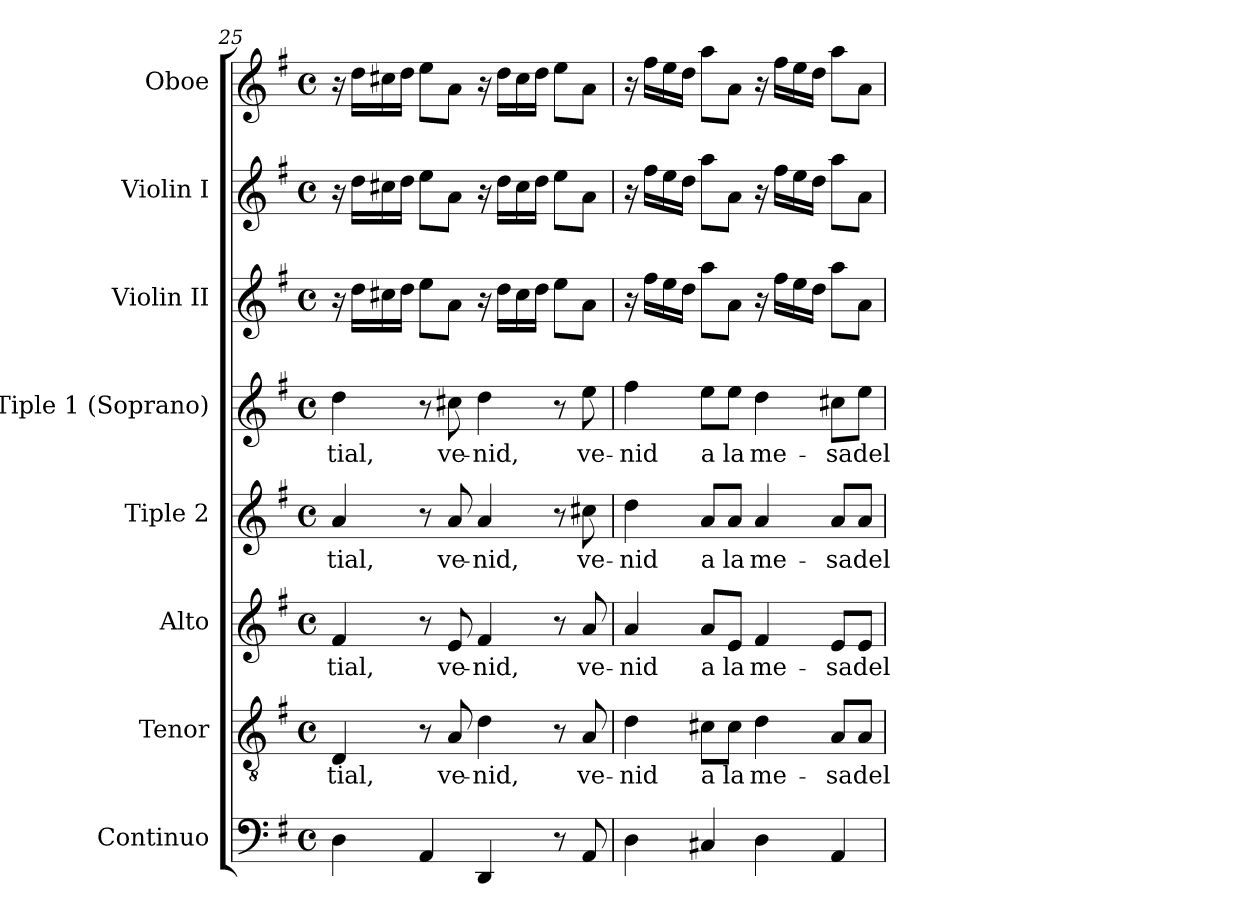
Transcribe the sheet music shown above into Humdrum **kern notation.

**kern	**kern	**text	**kern	**text	**kern	**text	**kern	**text	**kern	**kern	**kern
*part8	*part7	*part7	*part6	*part6	*part5	*part5	*part4	*part4	*part3	*part2	*part1
*staff8	*staff7	*staff7	*staff6	*staff6	*staff5	*staff5	*staff4	*staff4	*staff3	*staff2	*staff1
*I"Continuo	*I"Tenor	*	*I"Alto	*	*I"Tiple 2	*	*I"Tiple  1 (Soprano)	*	*I"Violin II	*I"Violin I	*I"Oboe
*I'Cont.	*I'T.	*	*I'A.	*	*	*	*I'S.	*	*I'Vln. II	*I'Vln. I	*I'Ob.
*clefF4	*clefGv2	*	*clefG2	*	*clefG2	*	*clefG2	*	*clefG2	*clefG2	*clefG2
*	*ITrd7c12	*	*	*	*	*	*	*	*	*	*
*k[f#]	*k[f#]	*	*k[f#]	*	*k[f#]	*	*k[f#]	*	*k[f#]	*k[f#]	*k[f#]
*G:	*G:	*	*G:	*	*G:	*	*G:	*	*G:	*G:	*G:
*M4/4	*M4/4	*	*M4/4	*	*M4/4	*	*M4/4	*	*M4/4	*M4/4	*M4/4
*met(c)	*met(c)	*	*met(c)	*	*met(c)	*	*met(c)	*	*met(c)	*met(c)	*met(c)
=25	=25	=25	=25	=25	=25	=25	=25	=25	=25	=25	=25
!	!	!LO:LY:b:color=#000000	!	!	!	!	!	!	!	!	!
!	!	!	!	!LO:LY:b:color=#000000	!	!	!	!	!	!	!
!	!	!	!	!	!	!LO:LY:b:color=#000000	!	!	!	!	!
!	!	!	!	!	!	!	!	!LO:LY:b:color=#000000	!	!	!
4Di\	4DDi/	-tial,	4f#i/	-tial,	4ai/	-tial,	4ddi\	-tial,	16r	16r	16r
.	.	.	.	.	.	.	.	.	16ddi\LL	16ddi\LL	16ddi\LL
.	.	.	.	.	.	.	.	.	16cc#Xi\	16cc#Xi\	16cc#Xi\
.	.	.	.	.	.	.	.	.	16ddi\JJ	16ddi\JJ	16ddi\JJ
4AAi/	8r	.	8r	.	8r	.	8r	.	8eei\L	8eei\L	8eei\L
!	!	!LO:LY:b:color=#000000	!	!	!	!	!	!	!	!	!
!	!	!	!	!LO:LY:b:color=#000000	!	!	!	!	!	!	!
!	!	!	!	!	!	!LO:LY:b:color=#000000	!	!	!	!	!
!	!	!	!	!	!	!	!	!LO:LY:b:color=#000000	!	!	!
.	8AAi/	ve-	8ei/	ve-	8ai/	ve-	8cc#Xi\	ve-	8ai\J	8ai\J	8ai\J
!	!	!LO:LY:b:color=#000000	!	!	!	!	!	!	!	!	!
!	!	!	!	!LO:LY:b:color=#000000	!	!	!	!	!	!	!
!	!	!	!	!	!	!LO:LY:b:color=#000000	!	!	!	!	!
!	!	!	!	!	!	!	!	!LO:LY:b:color=#000000	!	!	!
4DDi/	4Di\	-nid,	4f#i/	-nid,	4ai/	-nid,	4ddi\	-nid,	16r	16r	16r
.	.	.	.	.	.	.	.	.	16ddi\LL	16ddi\LL	16ddi\LL
.	.	.	.	.	.	.	.	.	16cc#i\	16cc#i\	16cc#i\
.	.	.	.	.	.	.	.	.	16ddi\JJ	16ddi\JJ	16ddi\JJ
8r	8r	.	8r	.	8r	.	8r	.	8eei\L	8eei\L	8eei\L
!	!	!LO:LY:b:color=#000000	!	!	!	!	!	!	!	!	!
!	!	!	!	!LO:LY:b:color=#000000	!	!	!	!	!	!	!
!	!	!	!	!	!	!LO:LY:b:color=#000000	!	!	!	!	!
!	!	!	!	!	!	!	!	!LO:LY:b:color=#000000	!	!	!
8AAi/	8AAi/	ve-	8ai/	ve-	8cc#Xi\	ve-	8eei\	ve-	8ai\J	8ai\J	8ai\J
=26	=26	=26	=26	=26	=26	=26	=26	=26	=26	=26	=26
!	!	!LO:LY:b:color=#000000	!	!	!	!	!	!	!	!	!
!	!	!	!	!LO:LY:b:color=#000000	!	!	!	!	!	!	!
!	!	!	!	!	!	!LO:LY:b:color=#000000	!	!	!	!	!
!	!	!	!	!	!	!	!	!LO:LY:b:color=#000000	!	!	!
4Di\	4Di\	-nid	4ai/	-nid	4ddi\	-nid	4ff#i\	-nid	16r	16r	16r
.	.	.	.	.	.	.	.	.	16ff#i\LL	16ff#i\LL	16ff#i\LL
.	.	.	.	.	.	.	.	.	16eei\	16eei\	16eei\
.	.	.	.	.	.	.	.	.	16ddi\JJ	16ddi\JJ	16ddi\JJ
!	!	!LO:LY:b:color=#000000	!	!	!	!	!	!	!	!	!
!	!	!	!	!LO:LY:b:color=#000000	!	!	!	!	!	!	!
!	!	!	!	!	!	!LO:LY:b:color=#000000	!	!	!	!	!
!	!	!	!	!	!	!	!	!LO:LY:b:color=#000000	!	!	!
4C#Xi/	8C#Xi\L	a	8ai/L	a	8ai/L	a	8eei\L	a	8aai\L	8aai\L	8aai\L
!	!	!LO:LY:b:color=#000000	!	!	!	!	!	!	!	!	!
!	!	!	!	!LO:LY:b:color=#000000	!	!	!	!	!	!	!
!	!	!	!	!	!	!LO:LY:b:color=#000000	!	!	!	!	!
!	!	!	!	!	!	!	!	!LO:LY:b:color=#000000	!	!	!
.	8C#i\J	la	8ei/J	la	8ai/J	la	8eei\J	la	8ai\J	8ai\J	8ai\J
!	!	!LO:LY:b:color=#000000	!	!	!	!	!	!	!	!	!
!	!	!	!	!LO:LY:b:color=#000000	!	!	!	!	!	!	!
!	!	!	!	!	!	!LO:LY:b:color=#000000	!	!	!	!	!
!	!	!	!	!	!	!	!	!LO:LY:b:color=#000000	!	!	!
4Di\	4Di\	me-	4f#i/	me-	4ai/	me-	4ddi\	me-	16r	16r	16r
.	.	.	.	.	.	.	.	.	16ff#i\LL	16ff#i\LL	16ff#i\LL
.	.	.	.	.	.	.	.	.	16eei\	16eei\	16eei\
.	.	.	.	.	.	.	.	.	16ddi\JJ	16ddi\JJ	16ddi\JJ
!	!	!LO:LY:b:color=#000000	!	!	!	!	!	!	!	!	!
!	!	!	!	!LO:LY:b:color=#000000	!	!	!	!	!	!	!
!	!	!	!	!	!	!LO:LY:b:color=#000000	!	!	!	!	!
!	!	!	!	!	!	!	!	!LO:LY:b:color=#000000	!	!	!
4AAi/	8AAi/L	-sa	8ei/L	-sa	8ai/L	-sa	8cc#Xi\L	-sa	8aai\L	8aai\L	8aai\L
!	!	!LO:LY:b:color=#000000	!	!	!	!	!	!	!	!	!
!	!	!	!	!LO:LY:b:color=#000000	!	!	!	!	!	!	!
!	!	!	!	!	!	!LO:LY:b:color=#000000	!	!	!	!	!
!	!	!	!	!	!	!	!	!LO:LY:b:color=#000000	!	!	!
.	8AAi/J	del	8ei/J	del	8ai/J	del	8eei\J	del	8ai\J	8ai\J	8ai\J
=	=	=	=	=	=	=	=	=	=	=	=
*-	*-	*-	*-	*-	*-	*-	*-	*-	*-	*-	*-
